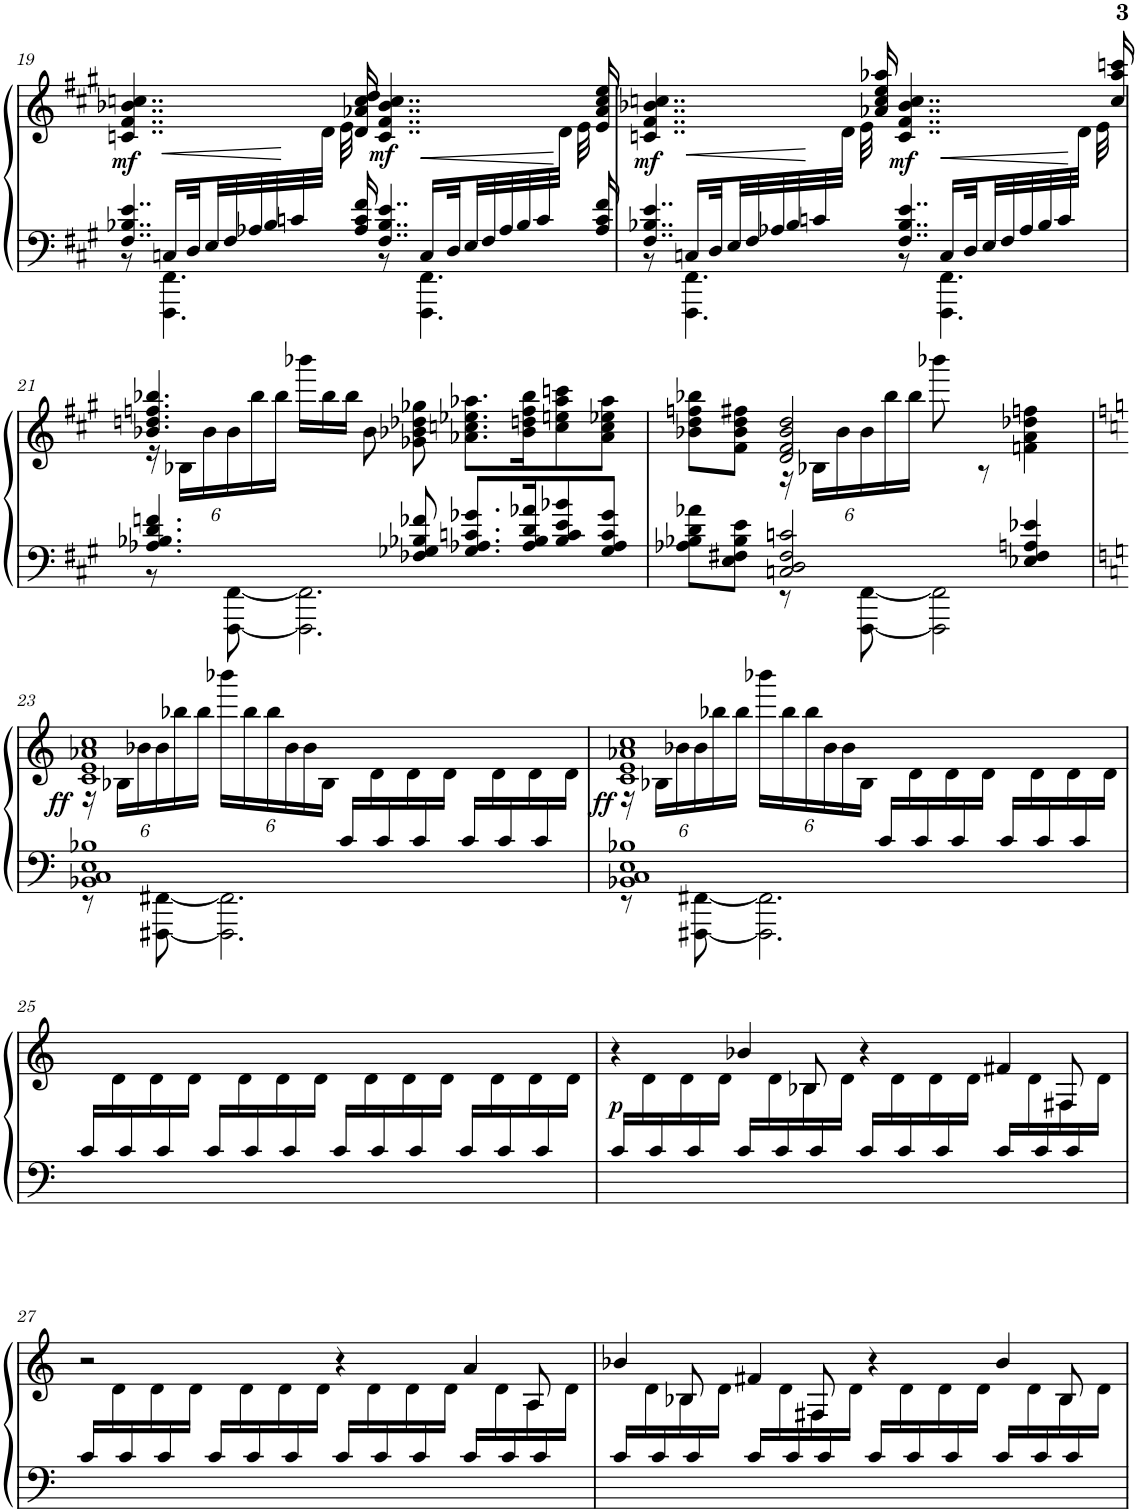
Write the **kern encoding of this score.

**kern	**kern	**dynam
*part1	*part1	*part1
*staff2	*staff1	*staff1/2
*I"Piano	*	*
*I'Pno.	*	*
!!LO:PB:g=z
*clefF4	*clefG2	*
*k[f#c#g#]	*k[f#c#g#]	*
*M4/4	*M4/4	*
=19	=19	=19
*^	*^	*
*	*^	*	*	*
!	!	!	!	!	!LO:DY:b
8ryy	4..F#/ 4..B-X/ 4..e/	8r	4..cn/ 4..f#/ 4..b-X/ 4..ccn/	4.ryy	mf
16Cn/LL	.	4.FFF#\ 4.FF#\	.	.	.
32D/JL	.	.	.	.	.
32E/LL	.	.	.	.	.
32F#/	.	.	.	.	.
32A-X/	.	.	.	.	.
32B-/	.	.	.	.	.
32cn/	.	.	.	.	.
4ryy	.	.	.	32d\JJJ	.
.	.	.	.	32e\	.
.	16A-/ 16c/ 16f#/	.	16d/ 16a-X/ 16cc/ 16dd/	16ryy	.
!	!	!	!	!	!LO:DY:b
.	4..F#/ 4..B-/ 4..e/	8r	4..c/ 4..f#/ 4..b-/ 4..cc/	8ryy	mf
16C/LL	.	4.FFF#\ 4.FF#\	.	4ryy	.
32D/JL	.	.	.	.	.
32E/LL	.	.	.	.	.
32F#/	.	.	.	.	.
32A-/	.	.	.	.	.
32B-/	.	.	.	.	.
32c/	.	.	.	.	.
8ryy	.	.	.	32d\JJJ	.
.	.	.	.	32e\	.
.	16A-/ 16c/ 16f#/	.	16e/ 16a-/ 16cc/ 16ee/	16ryy	.
=20	=20	=20	=20	=20	=20
!	!	!	!	!	!LO:DY:b
8ryy	4..F#/ 4..B-X/ 4..e/	8r	4..cn/ 4..f#/ 4..b-X/ 4..ccn/	4.ryy	mf
16Cn/LL	.	4.FFF#\ 4.FF#\	.	.	.
32D/JL	.	.	.	.	.
32E/LL	.	.	.	.	.
32F#/	.	.	.	.	.
32A-X/	.	.	.	.	.
32B-/	.	.	.	.	.
32cn/	.	.	.	.	.
4ryy	.	.	.	32d\JJJ	.
.	.	.	.	32e\	.
.	16ryy	.	16a-X/ 16cc/ 16ee/ 16aa-X/	16ryy	.
!	!	!	!	!	!LO:DY:b
.	4..F#/ 4..B-/ 4..e/	8r	4..c/ 4..f#/ 4..b-/ 4..cc/	8ryy	mf
16C/LL	.	4.FFF#\ 4.FF#\	.	4ryy	.
32D/JL	.	.	.	.	.
32E/LL	.	.	.	.	.
32F#/	.	.	.	.	.
32A-/	.	.	.	.	.
32B-/	.	.	.	.	.
32c/	.	.	.	.	.
8ryy	.	.	.	32d\JJJ	.
.	.	.	.	32e\	.
.	16ryy	.	16cc/ 16aa-/ 16cccn/	16ryy	.
*	*v	*v	*	*	*
!!LO:LB:g=z	!!
=21	=21	=21	=21	=21
*	*	*	*Xbrackettup	*
4.A-X/ 4.B-X/ 4.d/ 4.fn/	8r	4.b-X/ 4.ddn/ 4.ffn/ 4.bb-X/	24r	.
.	.	.	24B-X\LL	.
.	.	.	24b-\	.
.	[8FFF#\ [8FF#\	.	24b-\	.
.	.	.	24bb-\	.
.	.	.	24bb-\JJ	.
*	*	*	*brackettup	*
.	2.FFF#\] 2.FF#\]	.	40bbb-X\LL	.
.	.	.	40bb-\	.
.	.	.	40bb-\JJ	.
.	.	.	20b-\	.
8F-X/ 8G-X/ 8B-X/ 8f-X/	.	8g-X\ 8b-X\ 8dd-X\ 8gg-X\	2ryy	.
8.G-/ 8.A-X/ 8.cn/ 8.g-X/L	.	8.a-X\ 8.ccn\ 8.ee-X\ 8.aa-X\L	.	.
16A-/ 16B-/ 16d/ 16a-X/K	.	16b-\ 16ddn\ 16ff\ 16bb-\K	.	.
8B-/ 8c/ 8e/ 8b-X/	.	8cc\ 8een\ 8aa-\ 8cccn\	.	.
8G-/ 8A-/ 8c/ 8g-/J	.	8a-\ 8cc\ 8ee-X\ 8aa-\J	8ryy	.
=22	=22	=22	=22	=22
8A-X\ 8B-X\ 8d\ 8a-X\L	4ryy	8b-X\ 8dd\ 8ffn\ 8bb-X\L	4ryy	.
8E\ 8F#X\ 8B-\ 8e\J	.	8f#\ 8b-\ 8dd\ 8ff#X\J	.	.
*	*	*	*Xbrackettup	*
2Cn/ 2D/ 2F#/ 2cn/	8r	2d/ 2f#/ 2b-/ 2dd/	24r	.
.	.	.	24B-X\LL	.
.	.	.	24b-\	.
.	[8FFF#\ [8FF#\	.	24b-\	.
.	.	.	24bb-\	.
.	.	.	24bb-\JJ	.
.	2FFF#\] 2FF#\]	.	8bbb-X\	.
.	.	.	8r	.
4E-X/ 4F#/ 4An/ 4e-X/	.	4fn\ 4a\ 4dd-X\ 4ffn\	4ryy	.
*v	*v	*	*	*
!!LO:LB:g=z	!!
=23	=23	=23	=23
*k[]	*k[]	*	*
*^	*	*	*
*	*^	*	*	*
!	!	!	!	!	!LO:DY:b
2ryy	1BB-X 1C 1E 1B-X	8r	1c 1e 1a-X 1cc	24r	ff
.	.	.	.	24B-X\LL	.
.	.	.	.	24b-X\	.
.	.	[8FFF#X\ [8FF#X\	.	24b-\	.
.	.	.	.	24bb-X\	.
.	.	.	.	24bb-\JJ	.
.	.	2.FFF#\] 2.FF#\]	.	24bbb-X\LL	.
.	.	.	.	24bb-\	.
.	.	.	.	24bb-\	.
.	.	.	.	24b-\	.
.	.	.	.	24b-\	.
.	.	.	.	24B-\JJ	.
*Xbrackettup	*	*	*	*	*
24c/LL	.	.	.	24ryy	.
24ryy	.	.	.	24d\	.
24c/	.	.	.	24ryy	.
24ryy	.	.	.	24d\	.
24c/	.	.	.	24ryy	.
24ryy	.	.	.	24d\JJ	.
24c/LL	.	.	.	24ryy	.
24ryy	.	.	.	24d\	.
24c/	.	.	.	24ryy	.
24ryy	.	.	.	24d\	.
24c/	.	.	.	24ryy	.
24ryy	.	.	.	24d\JJ	.
=24	=24	=24	=24	=24	=24
!	!	!	!	!	!LO:DY:b
2ryy	1BB-X 1C 1E 1B-X	8r	1c 1e 1a-X 1cc	24r	ff
.	.	.	.	24B-X\LL	.
.	.	.	.	24b-X\	.
.	.	[8FFF#X\ [8FF#X\	.	24b-\	.
.	.	.	.	24bb-X\	.
.	.	.	.	24bb-\JJ	.
.	.	2.FFF#\] 2.FF#\]	.	24bbb-X\LL	.
.	.	.	.	24bb-\	.
.	.	.	.	24bb-\	.
.	.	.	.	24b-\	.
.	.	.	.	24b-\	.
.	.	.	.	24B-\JJ	.
24c/LL	.	.	.	24ryy	.
24ryy	.	.	.	24d\	.
24c/	.	.	.	24ryy	.
24ryy	.	.	.	24d\	.
24c/	.	.	.	24ryy	.
24ryy	.	.	.	24d\JJ	.
24c/LL	.	.	.	24ryy	.
24ryy	.	.	.	24d\	.
24c/	.	.	.	24ryy	.
24ryy	.	.	.	24d\	.
24c/	.	.	.	24ryy	.
24ryy	.	.	.	24d\JJ	.
*	*v	*v	*	*	*
*	*	*v	*v	*
!!LO:LB:g=z
=25	=25	=25	=25
24c/LL	1ryy	24ryy	.
24ryy	.	24d\	.
24c/	.	24ryy	.
24ryy	.	24d\	.
24c/	.	24ryy	.
24ryy	.	24d\JJ	.
24c/LL	.	24ryy	.
24ryy	.	24d\	.
24c/	.	24ryy	.
24ryy	.	24d\	.
24c/	.	24ryy	.
24ryy	.	24d\JJ	.
24c/LL	.	24ryy	.
24ryy	.	24d\	.
24c/	.	24ryy	.
24ryy	.	24d\	.
24c/	.	24ryy	.
24ryy	.	24d\JJ	.
24c/LL	.	24ryy	.
24ryy	.	24d\	.
24c/	.	24ryy	.
24ryy	.	24d\	.
24c/	.	24ryy	.
24ryy	.	24d\JJ	.
*v	*v	*	*
=26	=26	=26
*	*^	*
!	!	!	!LO:DY:b
24c/LL	4r	24ryy	p
24ryy	.	24d\	.
24c/	.	24ryy	.
24ryy	.	24d\	.
24c/	.	24ryy	.
24ryy	.	24d\JJ	.
24c/LL	12.b-X/	24ryy	.
24ryy	.	24d\	.
24c/	.	24ryy	.
24ryy	8B-X/	24B-\	.
24c/	.	24ryy	.
24ryy	.	24d\JJ	.
24c/LL	4r	24ryy	.
24ryy	.	24d\	.
24c/	.	24ryy	.
24ryy	.	24d\	.
24c/	.	24ryy	.
24ryy	.	24d\JJ	.
24c/LL	12.f#X/	24ryy	.
24ryy	.	24d\	.
24c/	.	24ryy	.
24ryy	8F#X/	24F#\	.
24c/	.	24ryy	.
24ryy	.	24d\JJ	.
!!LO:LB:g=z	!!
=27	=27	=27	=27
24c/LL	2r	24ryy	.
24ryy	.	24d\	.
24c/	.	24ryy	.
24ryy	.	24d\	.
24c/	.	24ryy	.
24ryy	.	24d\JJ	.
24c/LL	.	24ryy	.
24ryy	.	24d\	.
24c/	.	24ryy	.
24ryy	.	24d\	.
24c/	.	24ryy	.
24ryy	.	24d\JJ	.
24c/LL	4r	24ryy	.
24ryy	.	24d\	.
24c/	.	24ryy	.
24ryy	.	24d\	.
24c/	.	24ryy	.
24ryy	.	24d\JJ	.
24c/LL	12.a/	24ryy	.
24ryy	.	24d\	.
24c/	.	24ryy	.
24ryy	8A/	24A\	.
24c/	.	24ryy	.
24ryy	.	24d\JJ	.
=28	=28	=28	=28
24c/LL	12.b-X/	24ryy	.
24ryy	.	24d\	.
24c/	.	24ryy	.
24ryy	8B-X/	24B-\	.
24c/	.	24ryy	.
24ryy	.	24d\JJ	.
24c/LL	12.f#X/	24ryy	.
24ryy	.	24d\	.
24c/	.	24ryy	.
24ryy	8F#X/	24F#\	.
24c/	.	24ryy	.
24ryy	.	24d\JJ	.
24c/LL	4r	24ryy	.
24ryy	.	24d\	.
24c/	.	24ryy	.
24ryy	.	24d\	.
24c/	.	24ryy	.
24ryy	.	24d\JJ	.
24c/LL	12.b-/	24ryy	.
24ryy	.	24d\	.
24c/	.	24ryy	.
24ryy	8B-/	24B-\	.
24c/	.	24ryy	.
24ryy	.	24d\JJ	.
*	*v	*v	*
=	=	=
*-	*-	*-
